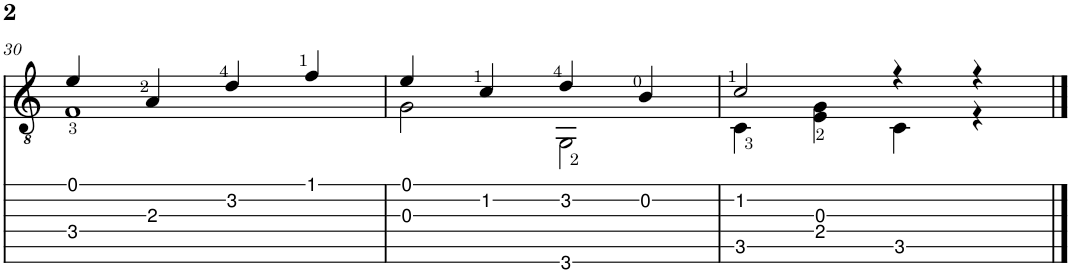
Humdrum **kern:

**kern	**kern
*part1	*part1
*staff2	*staff1
*I"Classical Guitar	*
*I'Guit.	*
!!LO:PB:g=z
*	*clefGv2
*k[]	*k[]
*C:	*C:
*M4/4	*M4/4
*met(c)	*met(c)
=30	=30
*^	*^
4e	1F	4e/	1F
4A	.	4A/	.
4d	.	4d/	.
4f	.	4f/	.
=31	=31	=31	=31
4e	2G	4e/	2G\
4c	.	4c/	.
4d	2GG	4d/	2GG\
4B	.	4B/	.
=32	=32	=32	=32
2c	4C	2c/	4C\
.	4E 4G	.	4E\ 4G\
4r	4C	4r	4C\
4r	4r	4r	4r
*v	*v	*	*
*	*v	*v
==	==
*-	*-
